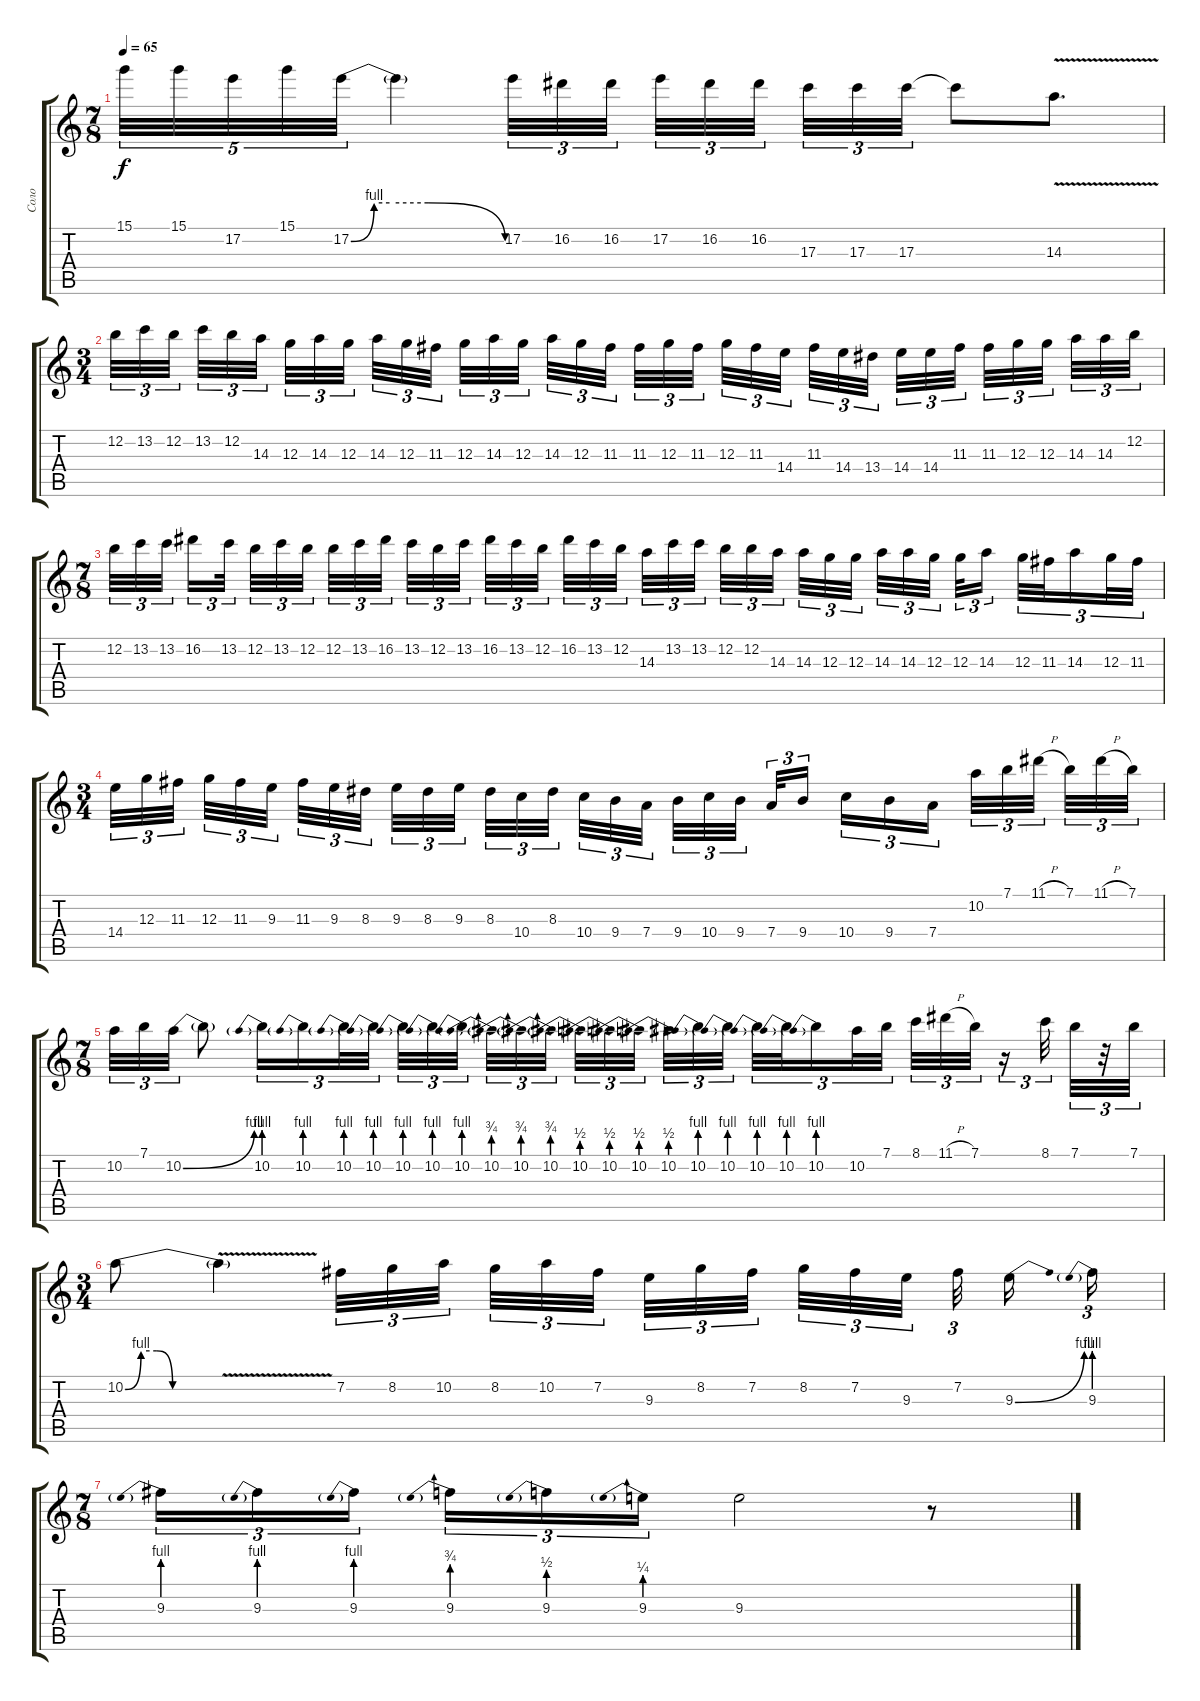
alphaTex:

\track ("Соло" "Соло") {instrument distortionguitar}
\staff {score tabs}
\tuning (E4 B3 G3 D3 A2 E2) {hide}
\ts (7 8)
\tempo 65
\clef g2
\ks c
15.1{t}.32{tu (5 4) dy f} 15.1.32{tu (5 4)} 17.2.32{tu (5 4)} 15.1.32{tu (5 4)} 17.2{be (custom 0 0 9 4 15 4 30 4 60 0)}.32{tu (5 4)} 17.2{t}.4 17.2.32{tu (3 2)} 16.2.32{tu (3 2)} 16.2.32{tu (3 2) beam splitsecondary} 17.2.32{tu (3 2)} 16.2.32{tu (3 2)} 16.2.32{tu (3 2)} 17.3.32{tu (3 2)} 17.3.32{tu (3 2)} 17.3.32{tu (3 2)} 17.3{t}.8 14.3{v}.8{d} |
\ts (3 4)
12.2.32{tu (3 2)} 13.2.32{tu (3 2)} 12.2.32{tu (3 2) beam splitsecondary} 13.2.32{tu (3 2)} 12.2.32{tu (3 2)} 14.3.32{tu (3 2) beam splitsecondary} 12.3.32{tu (3 2)} 14.3.32{tu (3 2)} 12.3.32{tu (3 2) beam splitsecondary} 14.3.32{tu (3 2)} 12.3.32{tu (3 2)} 11.3.32{tu (3 2)} 12.3.32{tu (3 2)} 14.3.32{tu (3 2)} 12.3.32{tu (3 2) beam splitsecondary} 14.3.32{tu (3 2)} 12.3.32{tu (3 2)} 11.3.32{tu (3 2) beam splitsecondary} 11.3.32{tu (3 2)} 12.3.32{tu (3 2)} 11.3.32{tu (3 2) beam splitsecondary} 12.3.32{tu (3 2)} 11.3.32{tu (3 2)} 14.4.32{tu (3 2)} 11.3.32{tu (3 2)} 14.4.32{tu (3 2)} 13.4.32{tu (3 2) beam splitsecondary} 14.4.32{tu (3 2)} 14.4.32{tu (3 2)} 11.3.32{tu (3 2) beam splitsecondary} 11.3.32{tu (3 2)} 12.3.32{tu (3 2)} 12.3.32{tu (3 2) beam splitsecondary} 14.3.32{tu (3 2)} 14.3.32{tu (3 2)} 12.2.32{tu (3 2)} |
\ts (7 8)
12.2.32{tu (3 2)} 13.2.32{tu (3 2)} 13.2.32{tu (3 2) beam splitsecondary} 16.2.16{tu (3 2)} 13.2.32{tu (3 2)} 12.2.32{tu (3 2)} 13.2.32{tu (3 2)} 12.2.32{tu (3 2) beam splitsecondary} 12.2.32{tu (3 2)} 13.2.32{tu (3 2)} 16.2.32{tu (3 2)} 13.2.32{tu (3 2)} 12.2.32{tu (3 2)} 13.2.32{tu (3 2) beam splitsecondary} 16.2.32{tu (3 2)} 13.2.32{tu (3 2)} 12.2.32{tu (3 2)} 16.2.32{tu (3 2)} 13.2.32{tu (3 2)} 12.2.32{tu (3 2) beam splitsecondary} 14.3.32{tu (3 2)} 13.2.32{tu (3 2)} 13.2.32{tu (3 2)} 12.2.32{tu (3 2)} 12.2.32{tu (3 2)} 14.3.32{tu (3 2) beam splitsecondary} 14.3.32{tu (3 2)} 12.3.32{tu (3 2)} 12.3.32{tu (3 2)} 14.3.32{tu (3 2)} 14.3.32{tu (3 2)} 12.3.32{tu (3 2) beam splitsecondary} 12.3.32{tu (3 2)} 14.3.16{tu (3 2)} 12.3.32{tu (3 2)} 11.3.32{tu (3 2)} 14.3.16{tu (3 2)} 12.3.32{tu (3 2)} 11.3.32{tu (3 2)} |
\ts (3 4)
14.4.32{tu (3 2)} 12.3.32{tu (3 2)} 11.3.32{tu (3 2) beam splitsecondary} 12.3.32{tu (3 2)} 11.3.32{tu (3 2)} 9.3.32{tu (3 2) beam splitsecondary} 11.3.32{tu (3 2)} 9.3.32{tu (3 2)} 8.3.32{tu (3 2) beam splitsecondary} 9.3.32{tu (3 2)} 8.3.32{tu (3 2)} 9.3.32{tu (3 2)} 8.3.32{tu (3 2)} 10.4.32{tu (3 2)} 8.3.32{tu (3 2) beam splitsecondary} 10.4.32{tu (3 2)} 9.4.32{tu (3 2)} 7.4.32{tu (3 2) beam splitsecondary} 9.4.32{tu (3 2)} 10.4.32{tu (3 2)} 9.4.32{tu (3 2) beam splitsecondary} 7.4.32{tu (3 2)} 9.4.16{tu (3 2)} 10.4.16{tu (3 2)} 9.4.16{tu (3 2)} 7.4.16{tu (3 2) beam splitsecondary} 10.2.32{tu (3 2)} 7.1.32{tu (3 2)} 11.1{h}.32{tu (3 2) beam splitsecondary} 7.1.32{tu (3 2)} 11.1{h}.32{tu (3 2)} 7.1.32{tu (3 2)} |
\ts (7 8)
10.2.32{tu (3 2) volume 0} 7.1.32{tu (3 2)} 10.2{be (bend 0 0 60 4)}.32{tu (3 2)} 10.2{t}.8 10.2{be (prebend 0 4 60 4)}.16{tu (3 2)} 10.2{be (prebend 0 4 60 4)}.16{tu (3 2)} 10.2{be (prebend 0 4 60 4)}.32{tu (3 2)} 10.2{be (prebend 0 4 60 4)}.32{tu (3 2) beam splitsecondary} 10.2{be (prebend 0 4 60 4)}.32{tu (3 2)} 10.2{be (prebend 0 4 60 4)}.32{tu (3 2)} 10.2{be (prebend 0 4 60 4)}.32{tu (3 2)} 10.2{be (prebend 0 3 60 3)}.32{tu (3 2)} 10.2{be (prebend 0 3 60 3)}.32{tu (3 2)} 10.2{be (prebend 0 3 60 3)}.32{tu (3 2) beam splitsecondary} 10.2{be (prebend 0 2 60 2)}.32{tu (3 2)} 10.2{be (prebend 0 2 60 2)}.32{tu (3 2)} 10.2{be (prebend 0 2 60 2)}.32{tu (3 2)} 10.2{be (prebend 0 2 60 2)}.32{tu (3 2)} 10.2{be (prebend 0 4 60 4)}.32{tu (3 2)} 10.2{be (prebend 0 4 60 4)}.32{tu (3 2) beam splitsecondary} 10.2{be (prebend 0 4 60 4)}.32{tu (3 2)} 10.2{be (prebend 0 4 60 4)}.32{tu (3 2)} 10.2{be (prebend 0 4 60 4)}.16{tu (3 2)} 10.2.32{tu (3 2)} 7.1.32{tu (3 2) beam splitsecondary} 8.1.32{tu (3 2)} 11.1{h}.32{tu (3 2)} 7.1.32{tu (3 2)} r.16{tu (3 2)} 8.1.32{tu (3 2)} 7.1.32{tu (3 2)} r.32{tu (3 2)} 7.1.32{tu (3 2)} |
\ts (3 4)
10.2{be (custom 0 0 10 4 20 4 30 0 60 0)}.8 10.2{v t}.4 7.2.32{tu (3 2)} 8.2.32{tu (3 2)} 10.2.32{tu (3 2) beam splitsecondary} 8.2.32{tu (3 2)} 10.2.32{tu (3 2)} 7.2.32{tu (3 2)} 9.3.32{tu (3 2)} 8.2.32{tu (3 2)} 7.2.32{tu (3 2) beam splitsecondary} 8.2.32{tu (3 2)} 7.2.32{tu (3 2)} 9.3.32{tu (3 2) beam splitsecondary} 7.2.32{tu (3 2) beam splitsecondary} 9.3{be (bend 0 0 60 4)}.16 9.3{be (prebend 0 4 60 4)}.16{tu (3 2)} |
\ts (7 8)
9.3{be (prebend 0 4 60 4)}.16{tu (3 2)} 9.3{be (prebend 0 4 60 4)}.16{tu (3 2)} 9.3{be (prebend 0 4 60 4)}.16{tu (3 2)} 9.3{be (prebend 0 3 60 3)}.16{tu (3 2)} 9.3{be (prebend 0 2 60 2)}.16{tu (3 2)} 9.3{be (prebend 0 1 60 1)}.16{tu (3 2)} 9.3.2 r.8
